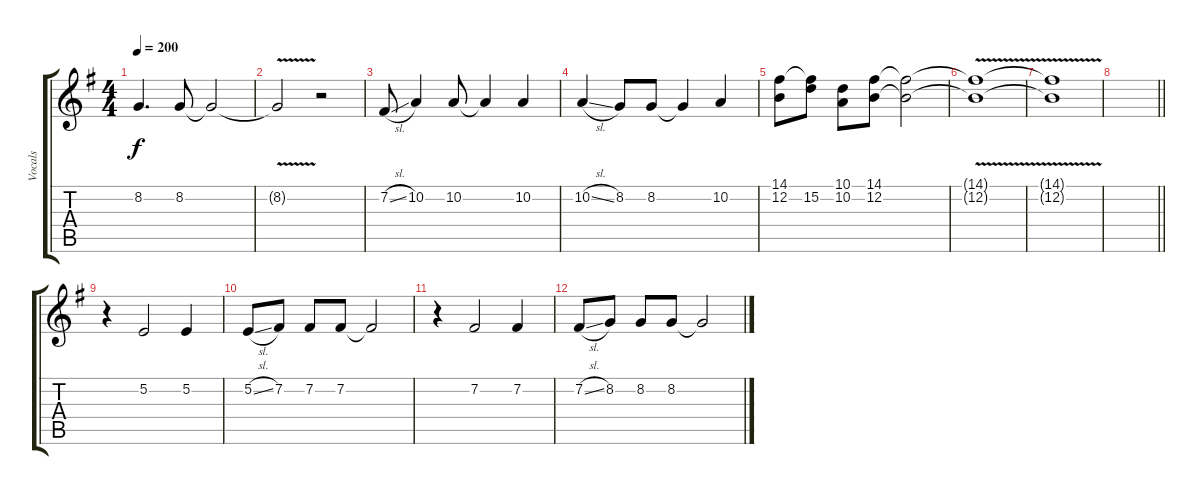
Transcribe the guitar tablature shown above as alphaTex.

\track ("Vocals" "Vocals") {instrument brasssection}
\staff {score tabs}
\tuning (E4 B3 G3 D3 A2 E2) {hide}
\ts (4 4)
\tempo 200
\clef g2
\ks g
8.2.4{d dy f} 8.2.8 8.2{t}.2 |
8.2{v t}.2 r.2 |
7.2{sl}.8 10.2.4 10.2.8 10.2{t}.4 10.2.4 |
10.2{sl}.4 8.2.8 8.2.8 8.2{t}.4 10.2.4 |
(14.1 12.2).8 (14.1{t} 15.2).8 (10.1 10.2).8 (14.1 12.2).8 (14.1{t} 12.2{t}).2 |
(14.1{v t} 12.2{v t}).1 |
(14.1{t} 12.2{t}).1 |
\barLineRight lightlight
|
r.4 5.2.2 5.2.4 |
5.2{sl}.8 7.2.8 7.2.8 7.2.8 7.2{t}.2 |
r.4 7.2.2 7.2.4 |
7.2{sl}.8 8.2.8 8.2.8 8.2.8 8.2{t}.2
